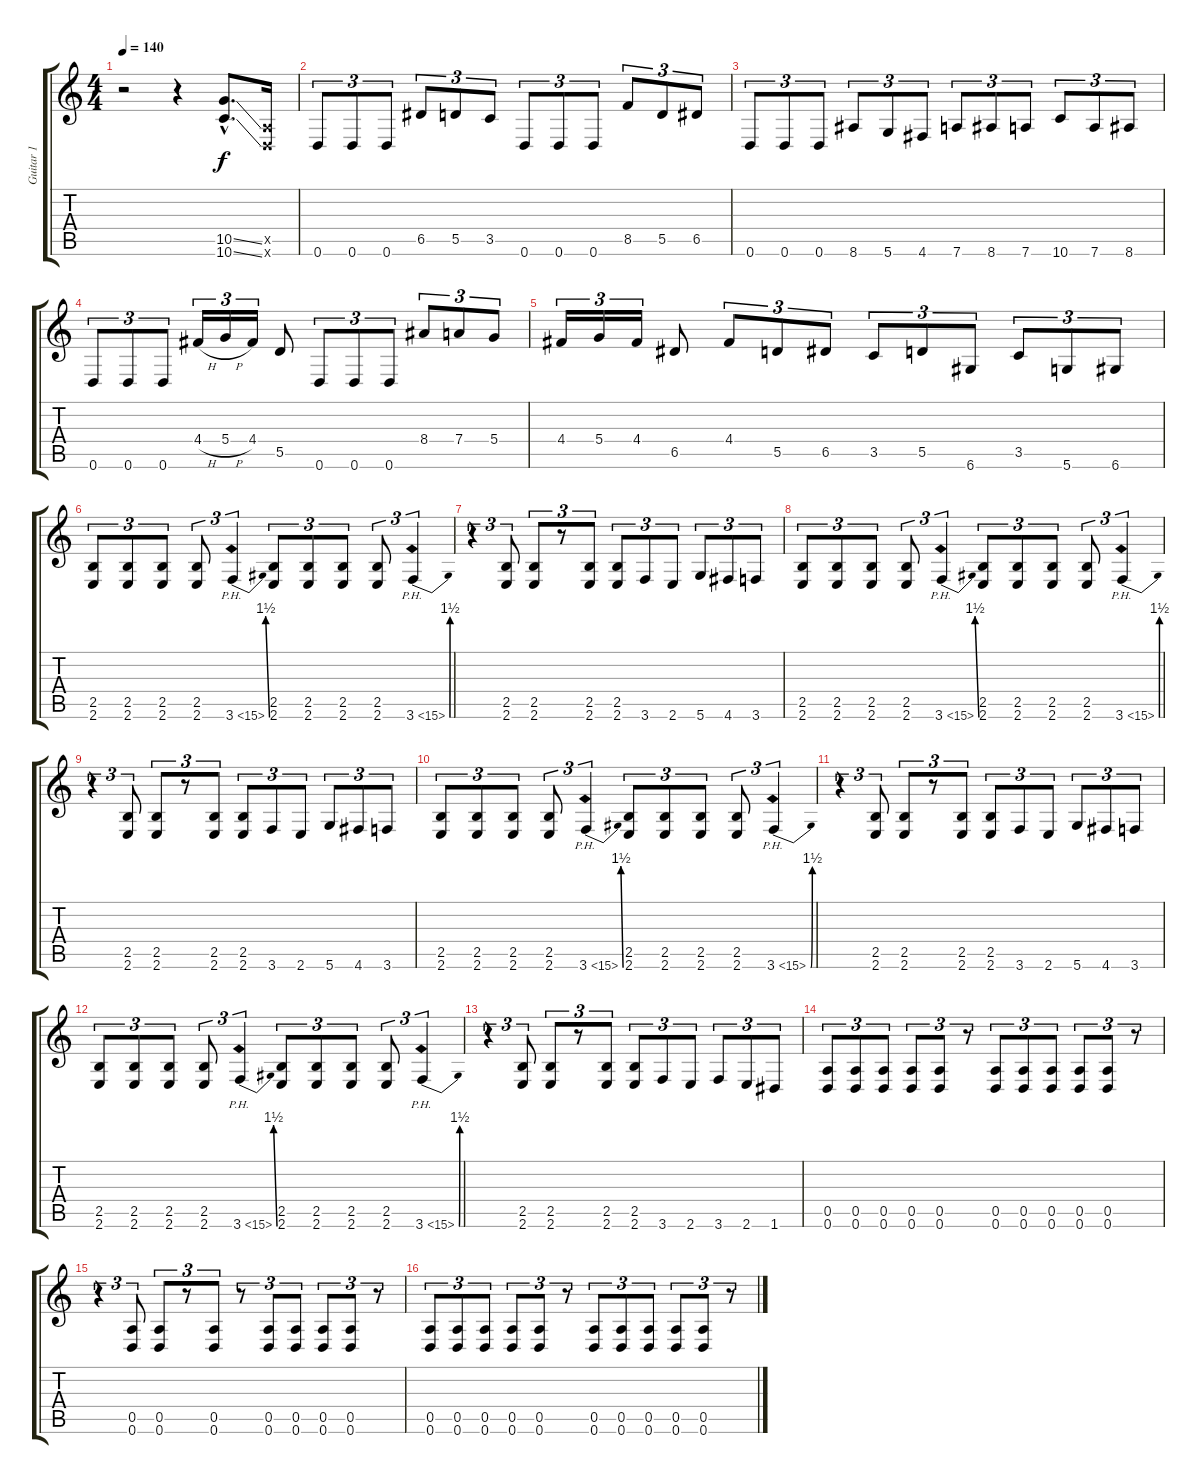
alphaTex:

\track ("Guitar 1" "Guitar 1") {instrument distortionguitar}
\staff {score tabs}
\tuning (E4 B3 G3 D3 A2 D2) {hide}
\ts (4 4)
\tempo 140
\clef g2
\ks c
r.2{dy f instrument distortionguitar} r.4 (10.5{ss hac} 10.6{ss hac}).8{d} (0.5{x} 0.6{x}).16 |
0.6.8{tu (3 2)} 0.6.8{tu (3 2)} 0.6.8{tu (3 2)} 6.5.8{tu (3 2)} 5.5.8{tu (3 2)} 3.5.8{tu (3 2)} 0.6.8{tu (3 2)} 0.6.8{tu (3 2)} 0.6.8{tu (3 2)} 8.5.8{tu (3 2)} 5.5.8{tu (3 2)} 6.5.8{tu (3 2)} |
0.6.8{tu (3 2)} 0.6.8{tu (3 2)} 0.6.8{tu (3 2)} 8.6.8{tu (3 2)} 5.6.8{tu (3 2)} 4.6.8{tu (3 2)} 7.6.8{tu (3 2)} 8.6.8{tu (3 2)} 7.6.8{tu (3 2)} 10.6.8{tu (3 2)} 7.6.8{tu (3 2)} 8.6.8{tu (3 2)} |
0.6.8{tu (3 2)} 0.6.8{tu (3 2)} 0.6.8{tu (3 2)} 4.4{h}.16{tu (3 2)} 5.4{h}.16{tu (3 2)} 4.4.16{tu (3 2)} 5.5.8 0.6.8{tu (3 2)} 0.6.8{tu (3 2)} 0.6.8{tu (3 2)} 8.4.8{tu (3 2)} 7.4.8{tu (3 2)} 5.4.8{tu (3 2)} |
4.4.16{tu (3 2)} 5.4.16{tu (3 2)} 4.4.16{tu (3 2)} 6.5.8 4.4.8{tu (3 2)} 5.5.8{tu (3 2)} 6.5.8{tu (3 2)} 3.5.8{tu (3 2)} 5.5.8{tu (3 2)} 6.6.8{tu (3 2)} 3.5.8{tu (3 2)} 5.6.8{tu (3 2)} 6.6.8{tu (3 2)} |
(2.5 2.6).8{tu (3 2)} (2.5 2.6).8{tu (3 2)} (2.5 2.6).8{tu (3 2)} (2.5 2.6).8{tu (3 2)} 3.6{be (bend 0 0 60 6) ph 12}.4{tu (3 2) instrument guitarharmonics} (2.5 2.6).8{tu (3 2) instrument distortionguitar} (2.5 2.6).8{tu (3 2)} (2.5 2.6).8{tu (3 2)} (2.5 2.6).8{tu (3 2)} 3.6{be (bend 0 0 60 6) ph 12}.4{tu (3 2) instrument guitarharmonics} |
r.4{tu (3 2) instrument distortionguitar} (2.5 2.6).8{tu (3 2)} (2.5 2.6).8{tu (3 2)} r.8{tu (3 2)} (2.5 2.6).8{tu (3 2)} (2.5 2.6).8{tu (3 2)} 3.6.8{tu (3 2)} 2.6.8{tu (3 2)} 5.6.8{tu (3 2)} 4.6.8{tu (3 2)} 3.6.8{tu (3 2)} |
(2.5 2.6).8{tu (3 2)} (2.5 2.6).8{tu (3 2)} (2.5 2.6).8{tu (3 2)} (2.5 2.6).8{tu (3 2)} 3.6{be (bend 0 0 60 6) ph 12}.4{tu (3 2) instrument guitarharmonics} (2.5 2.6).8{tu (3 2) instrument distortionguitar} (2.5 2.6).8{tu (3 2)} (2.5 2.6).8{tu (3 2)} (2.5 2.6).8{tu (3 2)} 3.6{be (bend 0 0 60 6) ph 12}.4{tu (3 2) instrument guitarharmonics} |
r.4{tu (3 2) instrument distortionguitar} (2.5 2.6).8{tu (3 2)} (2.5 2.6).8{tu (3 2)} r.8{tu (3 2)} (2.5 2.6).8{tu (3 2)} (2.5 2.6).8{tu (3 2)} 3.6.8{tu (3 2)} 2.6.8{tu (3 2)} 5.6.8{tu (3 2)} 4.6.8{tu (3 2)} 3.6.8{tu (3 2)} |
(2.5 2.6).8{tu (3 2)} (2.5 2.6).8{tu (3 2)} (2.5 2.6).8{tu (3 2)} (2.5 2.6).8{tu (3 2)} 3.6{be (bend 0 0 60 6) ph 12}.4{tu (3 2) instrument guitarharmonics} (2.5 2.6).8{tu (3 2) instrument distortionguitar} (2.5 2.6).8{tu (3 2)} (2.5 2.6).8{tu (3 2)} (2.5 2.6).8{tu (3 2)} 3.6{be (bend 0 0 60 6) ph 12}.4{tu (3 2) instrument guitarharmonics} |
r.4{tu (3 2) instrument distortionguitar} (2.5 2.6).8{tu (3 2)} (2.5 2.6).8{tu (3 2)} r.8{tu (3 2)} (2.5 2.6).8{tu (3 2)} (2.5 2.6).8{tu (3 2)} 3.6.8{tu (3 2)} 2.6.8{tu (3 2)} 5.6.8{tu (3 2)} 4.6.8{tu (3 2)} 3.6.8{tu (3 2)} |
(2.5 2.6).8{tu (3 2)} (2.5 2.6).8{tu (3 2)} (2.5 2.6).8{tu (3 2)} (2.5 2.6).8{tu (3 2)} 3.6{be (bend 0 0 60 6) ph 12}.4{tu (3 2) instrument guitarharmonics} (2.5 2.6).8{tu (3 2) instrument distortionguitar} (2.5 2.6).8{tu (3 2)} (2.5 2.6).8{tu (3 2)} (2.5 2.6).8{tu (3 2)} 3.6{be (bend 0 0 60 6) ph 12}.4{tu (3 2) instrument guitarharmonics} |
r.4{tu (3 2) instrument distortionguitar} (2.5 2.6).8{tu (3 2)} (2.5 2.6).8{tu (3 2)} r.8{tu (3 2)} (2.5 2.6).8{tu (3 2)} (2.5 2.6).8{tu (3 2)} 3.6.8{tu (3 2)} 2.6.8{tu (3 2)} 3.6.8{tu (3 2)} 2.6.8{tu (3 2)} 1.6.8{tu (3 2)} |
(0.5 0.6).8{tu (3 2)} (0.5 0.6).8{tu (3 2)} (0.5 0.6).8{tu (3 2)} (0.5 0.6).8{tu (3 2)} (0.5 0.6).8{tu (3 2)} r.8{tu (3 2)} (0.5 0.6).8{tu (3 2)} (0.5 0.6).8{tu (3 2)} (0.5 0.6).8{tu (3 2)} (0.5 0.6).8{tu (3 2)} (0.5 0.6).8{tu (3 2)} r.8{tu (3 2)} |
r.4{tu (3 2)} (0.5 0.6).8{tu (3 2)} (0.5 0.6).8{tu (3 2)} r.8{tu (3 2)} (0.5 0.6).8{tu (3 2)} r.8{tu (3 2)} (0.5 0.6).8{tu (3 2)} (0.5 0.6).8{tu (3 2)} (0.5 0.6).8{tu (3 2)} (0.5 0.6).8{tu (3 2)} r.8{tu (3 2)} |
(0.5 0.6).8{tu (3 2)} (0.5 0.6).8{tu (3 2)} (0.5 0.6).8{tu (3 2)} (0.5 0.6).8{tu (3 2)} (0.5 0.6).8{tu (3 2)} r.8{tu (3 2)} (0.5 0.6).8{tu (3 2)} (0.5 0.6).8{tu (3 2)} (0.5 0.6).8{tu (3 2)} (0.5 0.6).8{tu (3 2)} (0.5 0.6).8{tu (3 2)} r.8{tu (3 2)}
